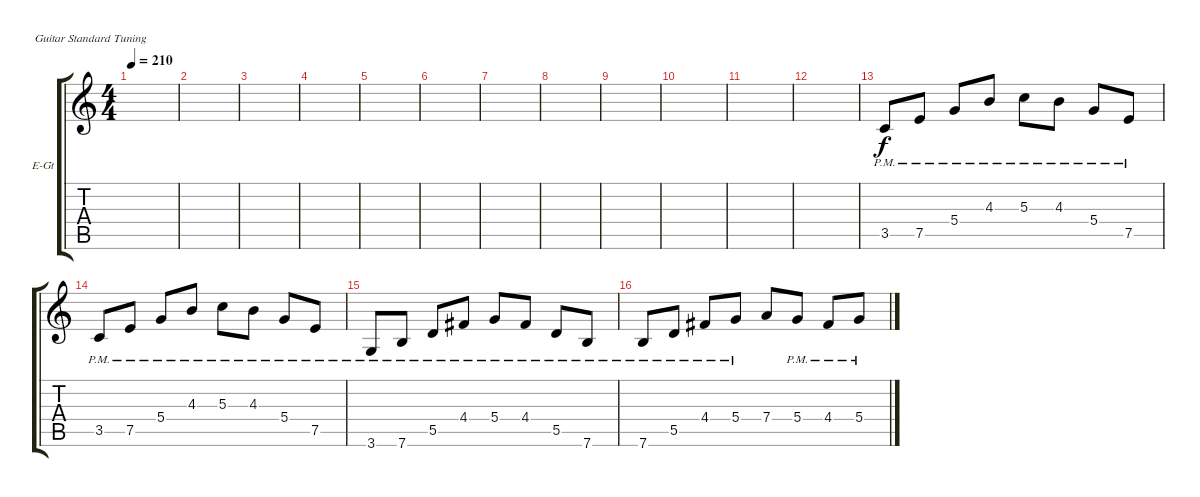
\bracketExtendMode groupsimilarinstruments
\firstSystemTrackNameOrientation horizontal
\otherSystemsTrackNameOrientation horizontal
\track ("solo" "E-Gt") {instrument distortionguitar}
\staff {score tabs}
\tuning (E4 B3 G3 D3 A2 E2)
\ts (4 4)
\tempo 210
\clef g2
\ks c
|
|
|
|
|
|
|
|
|
|
|
|
3.5{pm}.8 7.5{pm}.8 5.4{pm}.8 4.3{pm}.8 5.3{pm}.8 4.3{pm}.8 5.4{pm}.8 7.5{pm}.8 |
3.5{pm}.8 7.5{pm}.8 5.4{pm}.8 4.3{pm}.8 5.3{pm}.8 4.3{pm}.8 5.4{pm}.8 7.5{pm}.8 |
3.6{pm}.8 7.6{pm}.8 5.5{pm}.8 4.4{pm}.8 5.4{pm}.8 4.4{pm}.8 5.5{pm}.8 7.6{pm}.8 |
7.6{pm}.8 5.5{pm}.8 4.4{pm}.8 5.4{pm}.8 7.4.8 5.4{pm}.8 4.4{pm}.8 5.4{pm}.8
